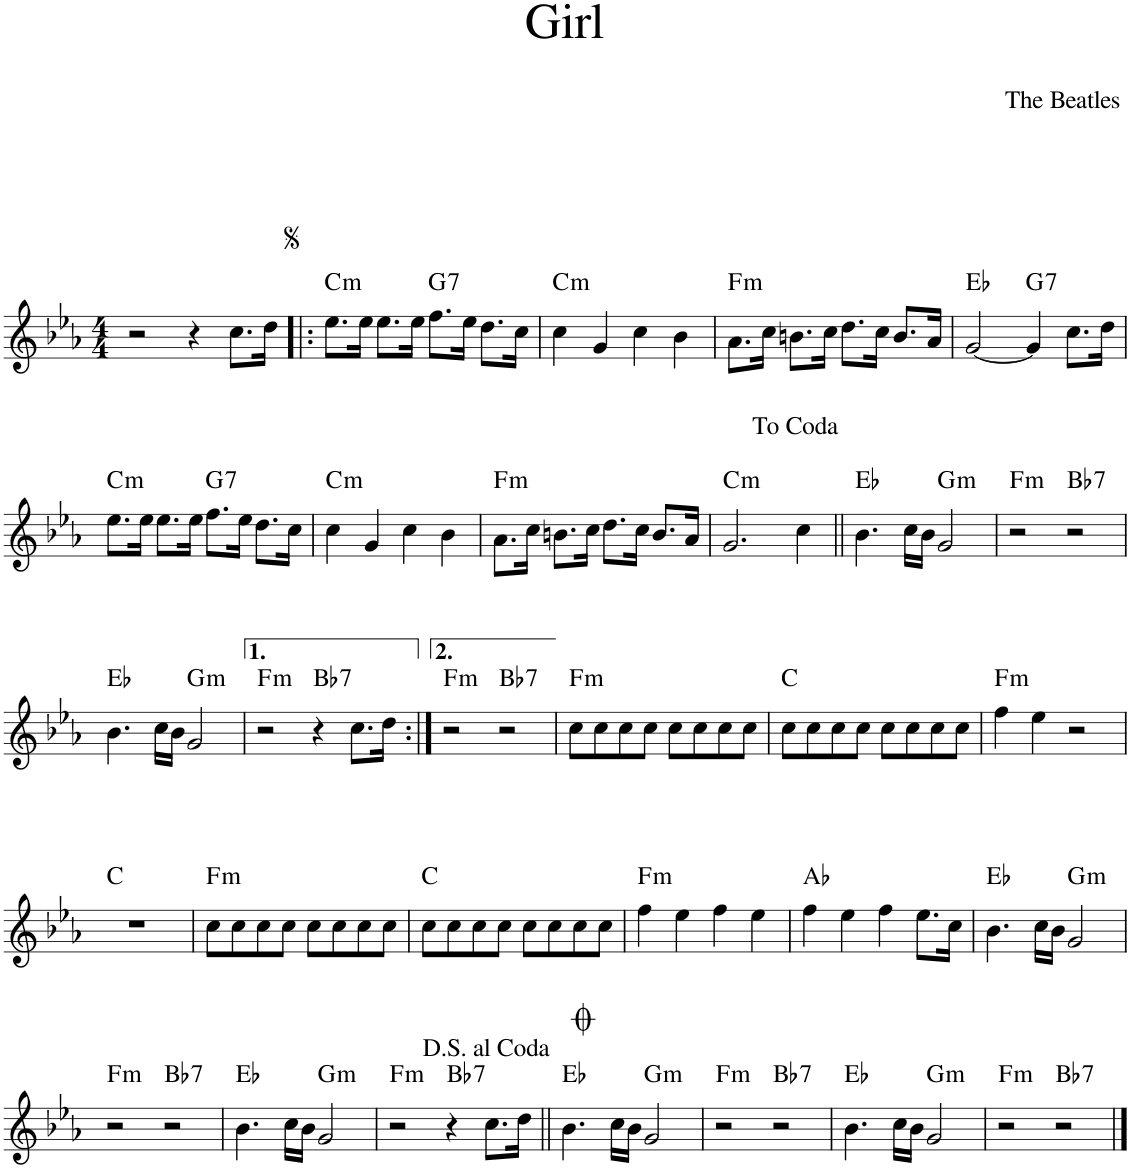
**kern	**harte
*part1	*part1
*staff1	*
*I"Piano	*
*I'Pno.	*
*clefG2	*
*k[b-e-a-]	*
*M4/4	*
=1	=1
2r	.
4r	.
8.cc\L	.
16dd\Jk	.
=2!|:	=2!|:
!	!LO:H:kt=m
8.ee-\L	C:min
16ee-\Jk	.
8.ee-\L	.
16ee-\Jk	.
!	!LO:H:kt=7
8.ff\L	G:7
16ee-\Jk	.
8.dd\L	.
16cc\Jk	.
=3	=3
!	!LO:H:kt=m
4cc\	C:min
4g/	.
4cc\	.
4b-\	.
=4	=4
!	!LO:H:kt=m
8.a-\L	F:min
16cc\Jk	.
8.bn\L	.
16cc\Jk	.
8.dd\L	.
16cc\Jk	.
8.b/L	.
16a-/Jk	.
=5	=5
[2g/	Eb:maj
!	!LO:H:kt=7
4g/]	G:7
8.cc\L	.
16dd\Jk	.
!!LO:LB:g=z
=6	=6
!	!LO:H:kt=m
8.ee-\L	C:min
16ee-\Jk	.
8.ee-\L	.
16ee-\Jk	.
!	!LO:H:kt=7
8.ff\L	G:7
16ee-\Jk	.
8.dd\L	.
16cc\Jk	.
=7	=7
!	!LO:H:kt=m
4cc\	C:min
4g/	.
4cc\	.
4b-\	.
=8	=8
!	!LO:H:kt=m
8.a-\L	F:min
16cc\Jk	.
8.bn\L	.
16cc\Jk	.
8.dd\L	.
16cc\Jk	.
8.b/L	.
16a-/Jk	.
=9	=9
!	!LO:H:kt=m
2.g/	C:min
4cc\	.
=10||	=10||
4.b-\	Eb:maj
16cc\LL	.
16b-\JJ	.
!	!LO:H:kt=m
2g/	G:min
=11	=11
!	!LO:H:kt=m
2r	F:min
!	!LO:H:kt=7
2r	Bb:7
!!LO:LB:g=z
=12	=12
4.b-\	Eb:maj
16cc\LL	.
16b-\JJ	.
!	!LO:H:kt=m
2g/	G:min
=13	=13
!	!LO:H:kt=m
2r	F:min
!	!LO:H:kt=7
4r	Bb:7
8.cc\L	.
16dd\Jk	.
=14:|!	=14:|!
!	!LO:H:kt=m
2r	F:min
!	!LO:H:kt=7
2r	Bb:7
=15	=15
!	!LO:H:kt=m
8cc\L	F:min
8cc\	.
8cc\	.
8cc\J	.
8cc\L	.
8cc\	.
8cc\	.
8cc\J	.
=16	=16
8cc\L	C:maj
8cc\	.
8cc\	.
8cc\J	.
8cc\L	.
8cc\	.
8cc\	.
8cc\J	.
=17	=17
!	!LO:H:kt=m
4ff\	F:min
4ee-\	.
2r	.
!!LO:LB:g=z
=18	=18
1r	C:maj
=19	=19
!	!LO:H:kt=m
8cc\L	F:min
8cc\	.
8cc\	.
8cc\J	.
8cc\L	.
8cc\	.
8cc\	.
8cc\J	.
=20	=20
8cc\L	C:maj
8cc\	.
8cc\	.
8cc\J	.
8cc\L	.
8cc\	.
8cc\	.
8cc\J	.
=21	=21
!	!LO:H:kt=m
4ff\	F:min
4ee-\	.
4ff\	.
4ee-\	.
=22	=22
4ff\	Ab:maj
4ee-\	.
4ff\	.
8.ee-\L	.
16cc\Jk	.
=23	=23
4.b-\	Eb:maj
16cc\LL	.
16b-\JJ	.
!	!LO:H:kt=m
2g/	G:min
!!LO:LB:g=z
=24	=24
!	!LO:H:kt=m
2r	F:min
!	!LO:H:kt=7
2r	Bb:7
=25	=25
4.b-\	Eb:maj
16cc\LL	.
16b-\JJ	.
!	!LO:H:kt=m
2g/	G:min
=26	=26
!	!LO:H:kt=m
2r	F:min
!	!LO:H:kt=7
4r	Bb:7
8.cc\L	.
16dd\Jk	.
=27||	=27||
4.b-\	Eb:maj
16cc\LL	.
16b-\JJ	.
!	!LO:H:kt=m
2g/	G:min
=28	=28
!	!LO:H:kt=m
2r	F:min
!	!LO:H:kt=7
2r	Bb:7
=29	=29
4.b-\	Eb:maj
16cc\LL	.
16b-\JJ	.
!	!LO:H:kt=m
2g/	G:min
=30	=30
!	!LO:H:kt=m
2r	F:min
!	!LO:H:kt=7
2r	Bb:7
==	==
*-	*-
